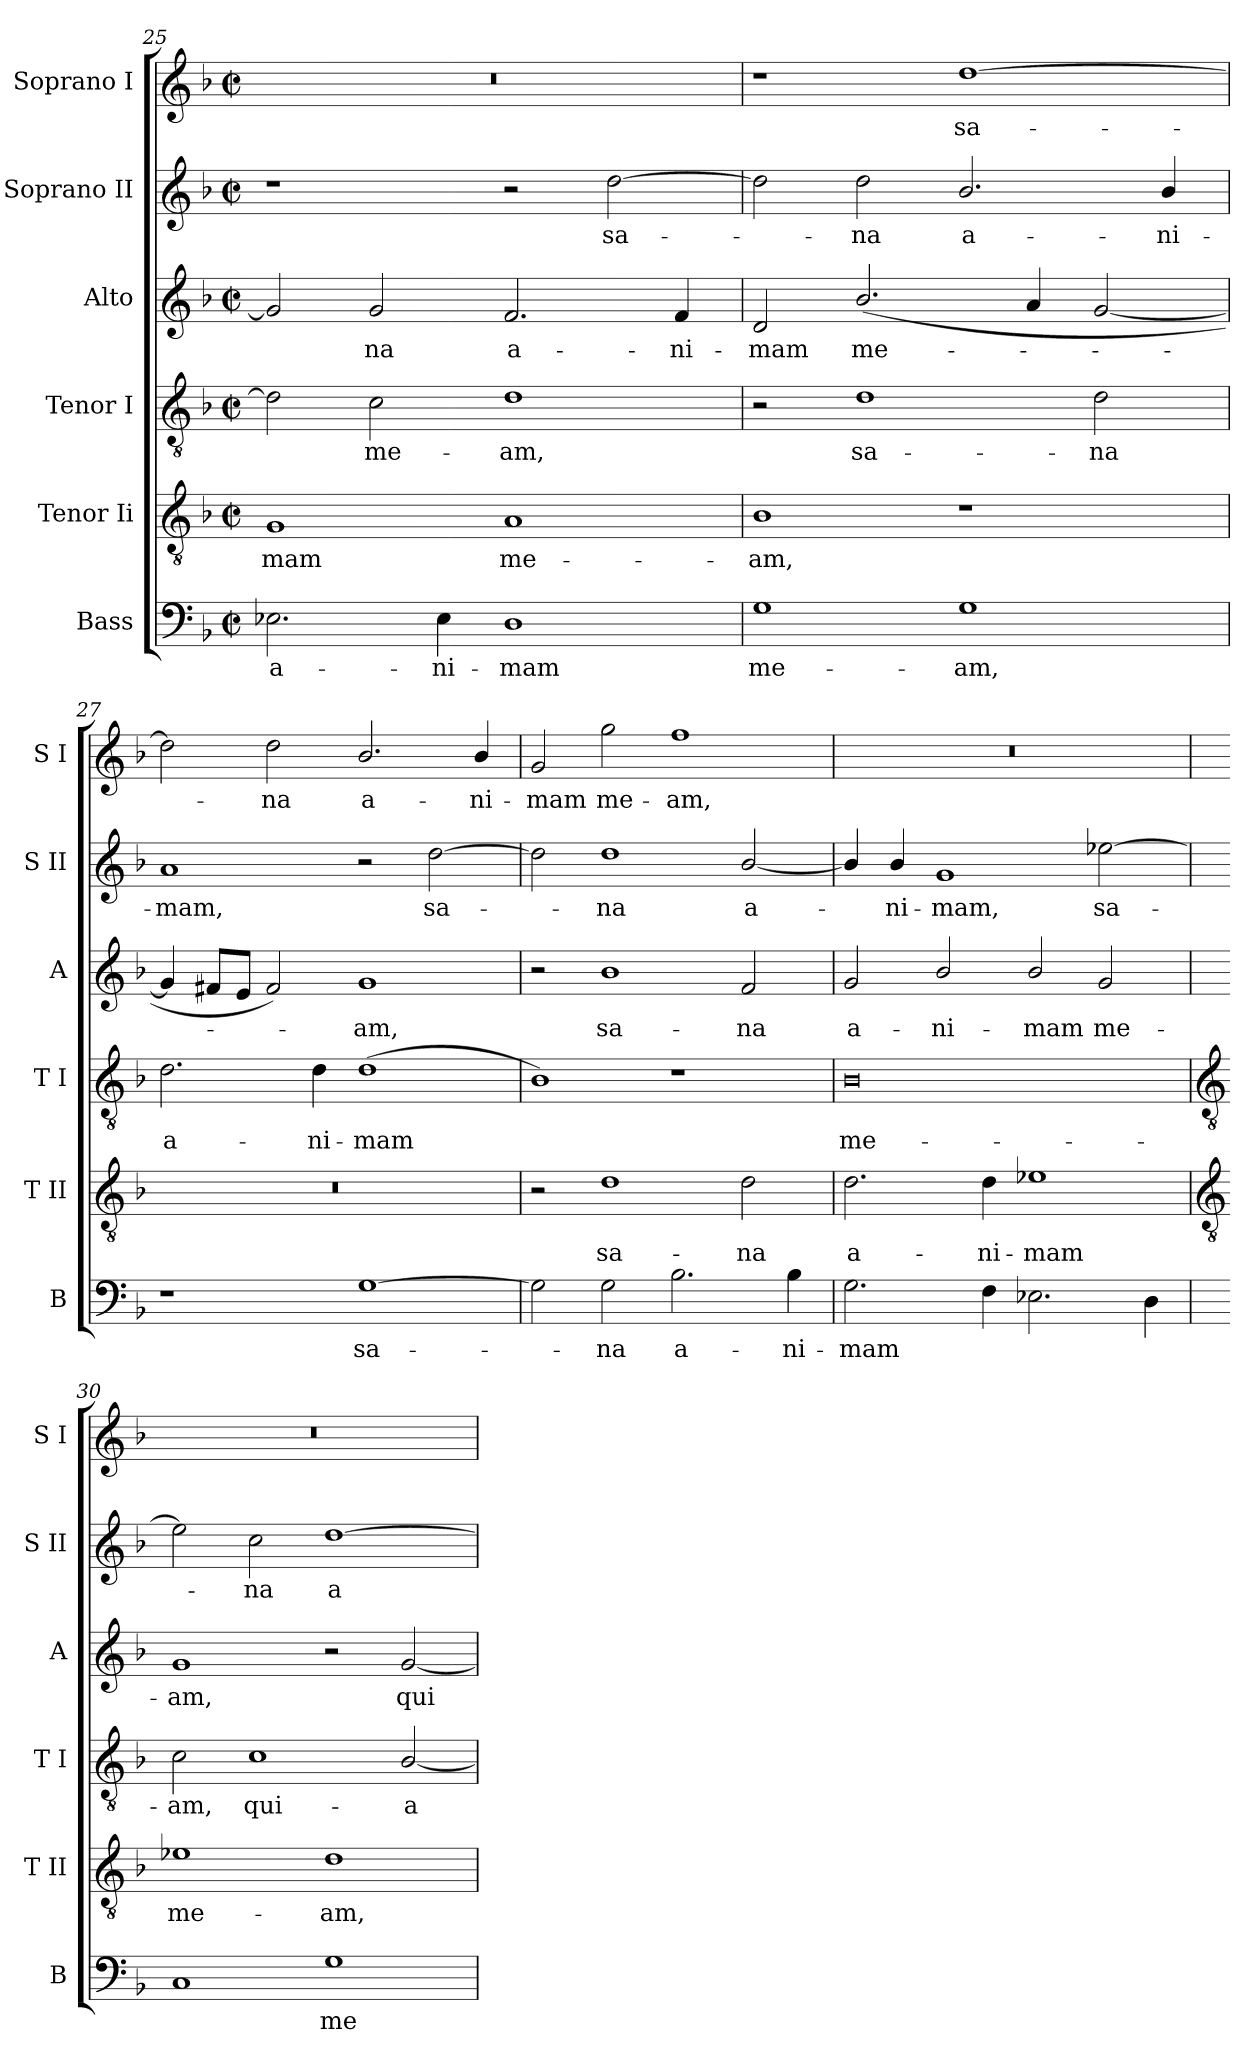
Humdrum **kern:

**kern	**text	**kern	**text	**kern	**text	**kern	**text	**kern	**text	**kern	**text
*part6	*part6	*part5	*part5	*part4	*part4	*part3	*part3	*part2	*part2	*part1	*part1
*staff6	*staff6	*staff5	*staff5	*staff4	*staff4	*staff3	*staff3	*staff2	*staff2	*staff1	*staff1
*I"Bass	*	*I"Tenor Ii	*	*I"Tenor I	*	*I"Alto	*	*I"Soprano II	*	*I"Soprano I	*
*I'B	*	*I'T II	*	*I'T I	*	*I'A	*	*I'S II	*	*I'S I	*
!!LO:LB:g=z
*clefF4	*	*clefGv2	*	*clefGv2	*	*clefG2	*	*clefG2	*	*clefG2	*
*k[b-]	*	*k[b-]	*	*k[b-]	*	*k[b-]	*	*k[b-]	*	*k[b-]	*
*F:	*	*F:	*	*F:	*	*F:	*	*F:	*	*F:	*
*M4/2	*	*M4/2	*	*M4/2	*	*M4/2	*	*M4/2	*	*M4/2	*
*met(c|)	*	*met(c|)	*	*met(c|)	*	*met(c|)	*	*met(c|)	*	*met(c|)	*
=25	=25	=25	=25	=25	=25	=25	=25	=25	=25	=25	=25
!	!LO:LY:b	!	!LO:LY:b	!	!	!	!	!	!	!	!
2.E-X	a-	1G	-mam	2d]	.	2g]	.	1r	.	0r	.
!	!	!	!	!	!LO:LY:b	!	!LO:LY:b	!	!	!	!
.	.	.	.	2c	me-	2g	-na	.	.	.	.
!	!LO:LY:b	!	!	!	!	!	!	!	!	!	!
4E-	-ni-	.	.	.	.	.	.	.	.	.	.
!	!LO:LY:b	!	!LO:LY:b	!	!LO:LY:b	!	!LO:LY:b	!	!	!	!
1D	-mam	1A	me-	1d	-am,	2.f	a-	2r	.	.	.
!	!	!	!	!	!	!	!	!	!LO:LY:b	!	!
.	.	.	.	.	.	.	.	[2dd	sa-	.	.
!	!	!	!	!	!	!	!LO:LY:b	!	!	!	!
.	.	.	.	.	.	4f	-ni-	.	.	.	.
=26	=26	=26	=26	=26	=26	=26	=26	=26	=26	=26	=26
!	!LO:LY:b	!	!LO:LY:b	!	!	!	!LO:LY:b	!	!	!	!
1G	me-	1B-	-am,	2r	.	2d	-mam	2dd]	.	1r	.
!	!	!	!	!	!LO:LY:b	!	!LO:LY:b	!	!LO:LY:b	!	!
.	.	.	.	1d	sa-	(<2.b-/	me-	2dd	na	.	.
!	!LO:LY:b	!	!	!	!	!	!	!	!LO:LY:b	!	!LO:LY:b
1G	-am,	1r	.	.	.	.	.	2.b-/	a-	[1dd	sa-
.	.	.	.	.	.	4a	.	.	.	.	.
!	!	!	!	!	!LO:LY:b	!	!	!	!	!	!
.	.	.	.	2d	-na	[2g	.	.	.	.	.
!	!	!	!	!	!	!	!	!	!LO:LY:b	!	!
.	.	.	.	.	.	.	.	4b-/	-ni-	.	.
=27	=27	=27	=27	=27	=27	=27	=27	=27	=27	=27	=27
!	!	!	!	!	!LO:LY:b	!	!	!	!LO:LY:b	!	!
1r	.	0r	.	2.d	a-	4g]	.	1a	-mam,	2dd]	.
.	.	.	.	.	.	8f#XL	.	.	.	.	.
.	.	.	.	.	.	8eJ	.	.	.	.	.
!	!	!	!	!	!	!	!	!	!	!	!LO:LY:b
.	.	.	.	.	.	2f#)	.	.	.	2dd	na
!	!	!	!	!	!LO:LY:b	!	!	!	!	!	!
.	.	.	.	4d	-ni-	.	.	.	.	.	.
!	!LO:LY:b	!	!	!	!LO:LY:b	!	!LO:LY:b	!	!	!	!LO:LY:b
[1G	sa-	.	.	(>1d	-mam	1g	am,	2r	.	2.b-/	a-
!	!	!	!	!	!	!	!	!	!LO:LY:b	!	!
.	.	.	.	.	.	.	.	[2dd	sa-	.	.
!	!	!	!	!	!	!	!	!	!	!	!LO:LY:b
.	.	.	.	.	.	.	.	.	.	4b-/	-ni-
=28	=28	=28	=28	=28	=28	=28	=28	=28	=28	=28	=28
!	!	!	!	!	!	!	!	!	!	!	!LO:LY:b
2G]	.	2r	.	1B-)	.	2r	.	2dd]	.	2g	-mam
!	!LO:LY:b	!	!LO:LY:b	!	!	!	!LO:LY:b	!	!LO:LY:b	!	!LO:LY:b
2G	na	1d	sa-	.	.	1b-	sa-	1dd	na	2gg	me-
!	!LO:LY:b	!	!	!	!	!	!	!	!	!	!LO:LY:b
2.B-	a-	.	.	1r	.	.	.	.	.	1ff	-am,
!	!	!	!LO:LY:b	!	!	!	!LO:LY:b	!	!LO:LY:b	!	!
.	.	2d	-na	.	.	2f	-na	[2b-/	a-	.	.
!	!LO:LY:b	!	!	!	!	!	!	!	!	!	!
4B-	-ni-	.	.	.	.	.	.	.	.	.	.
=29	=29	=29	=29	=29	=29	=29	=29	=29	=29	=29	=29
!	!LO:LY:b	!	!LO:LY:b	!	!LO:LY:b	!	!LO:LY:b	!	!	!	!
2.G	-mam	2.d	a-	0B-	me-	2g	a-	4b-/]	.	0r	.
!	!	!	!	!	!	!	!	!	!LO:LY:b	!	!
.	.	.	.	.	.	.	.	4b-/	ni-	.	.
!	!	!	!	!	!	!	!LO:LY:b	!	!LO:LY:b	!	!
.	.	.	.	.	.	2b-/	-ni-	1g	-mam,	.	.
!	!	!	!LO:LY:b	!	!	!	!	!	!	!	!
4F	.	4d	-ni-	.	.	.	.	.	.	.	.
!	!	!	!LO:LY:b	!	!	!	!LO:LY:b	!	!	!	!
2.E-X	.	1e-X	-mam	.	.	2b-/	-mam	.	.	.	.
!	!	!	!	!	!	!	!LO:LY:b	!	!LO:LY:b	!	!
.	.	.	.	.	.	2g	me-	[2ee-X	sa-	.	.
4D	.	.	.	.	.	.	.	.	.	.	.
!!LO:LB:g=z
=30	=30	=30	=30	=30	=30	=30	=30	=30	=30	=30	=30
*	*	*clefGv2	*	*clefGv2	*	*	*	*	*	*	*
!	!	!	!LO:LY:b	!	!LO:LY:b	!	!LO:LY:b	!	!	!	!
1C	.	1e-X	me-	2c	-am,	1g	-am,	2ee-]	.	0r	.
!	!	!	!	!	!LO:LY:b	!	!	!	!LO:LY:b	!	!
.	.	.	.	1c	qui-	.	.	2cc	na	.	.
!	!LO:LY:b	!	!LO:LY:b	!	!	!	!	!	!LO:LY:b	!	!
1G	me-	1d	-am,	.	.	2r	.	[1dd	a-	.	.
!	!	!	!	!	!LO:LY:b	!	!LO:LY:b	!	!	!	!
.	.	.	.	[2B-/	-a	[2g	qui-	.	.	.	.
=	=	=	=	=	=	=	=	=	=	=	=
*-	*-	*-	*-	*-	*-	*-	*-	*-	*-	*-	*-
